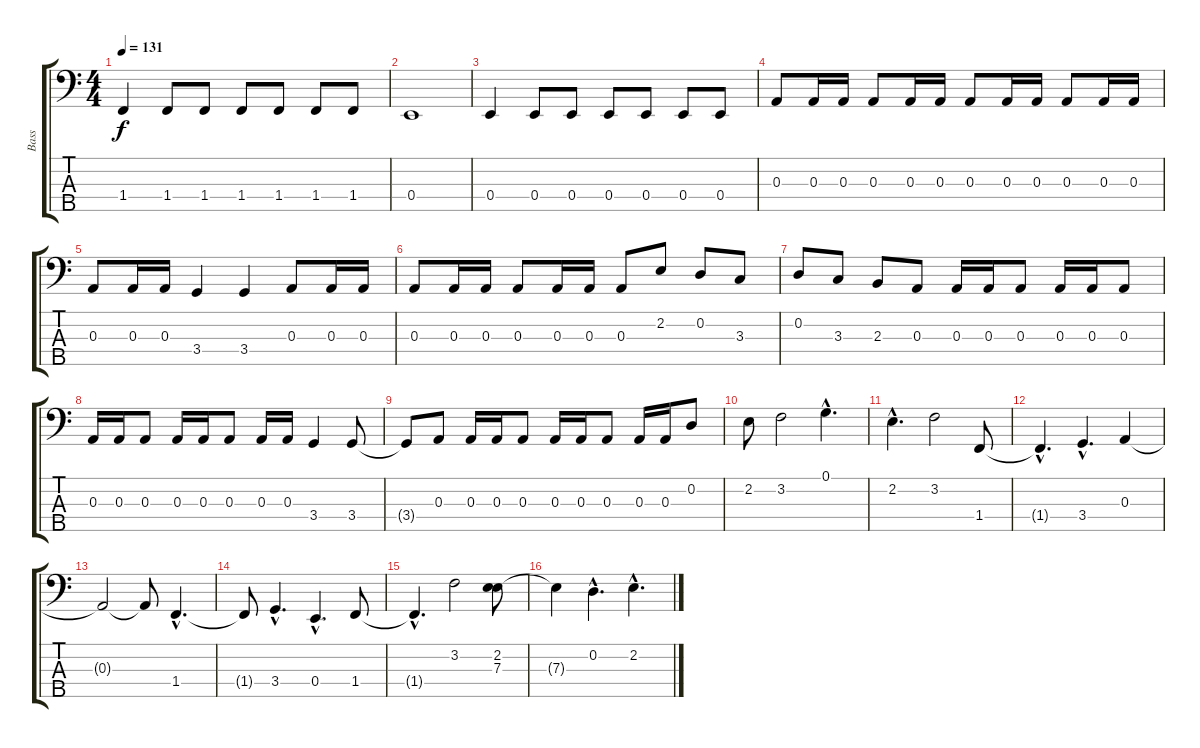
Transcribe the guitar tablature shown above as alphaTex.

\track ("Bass" "Bass") {instrument electricbassfinger}
\staff {score tabs}
\tuning (G2 D2 A1 E1 B0) {hide}
\ts (4 4)
\tempo 131
\clef f4
\ks c
1.4.4{dy f} 1.4.8 1.4.8 1.4.8 1.4.8 1.4.8 1.4.8 |
0.4.1 |
0.4.4 0.4.8 0.4.8 0.4.8 0.4.8 0.4.8 0.4.8 |
0.3.8 0.3.16 0.3.16 0.3.8 0.3.16 0.3.16 0.3.8 0.3.16 0.3.16 0.3.8 0.3.16 0.3.16 |
0.3.8 0.3.16 0.3.16 3.4.4 3.4.4 0.3.8 0.3.16 0.3.16 |
0.3.8 0.3.16 0.3.16 0.3.8 0.3.16 0.3.16 0.3.8 2.2.8 0.2.8 3.3.8 |
0.2.8 3.3.8 2.3.8 0.3.8 0.3.16 0.3.16 0.3.8 0.3.16 0.3.16 0.3.8 |
0.3.16 0.3.16 0.3.8 0.3.16 0.3.16 0.3.8 0.3.16 0.3.16 3.4.4 3.4.8 |
3.4{t}.8 0.3.8 0.3.16 0.3.16 0.3.8 0.3.16 0.3.16 0.3.8 0.3.16 0.3.16 0.2.8 |
2.2.8 3.2.2 0.1{hac}.4{d} |
2.2{hac}.4{d} 3.2.2 1.4.8 |
1.4{hac t}.4{d} 3.4{hac}.4{d} 0.3.4 |
0.3{t}.2 0.3{t}.8 1.4{hac}.4{d} |
1.4{t}.8 3.4{hac}.4{d} 0.4{hac}.4{d} 1.4.8 |
1.4{hac t}.4{d} 3.2.2 (2.2 7.3).8 |
7.3{t}.4 0.2{hac}.4{d} 2.2{hac}.4{d}
